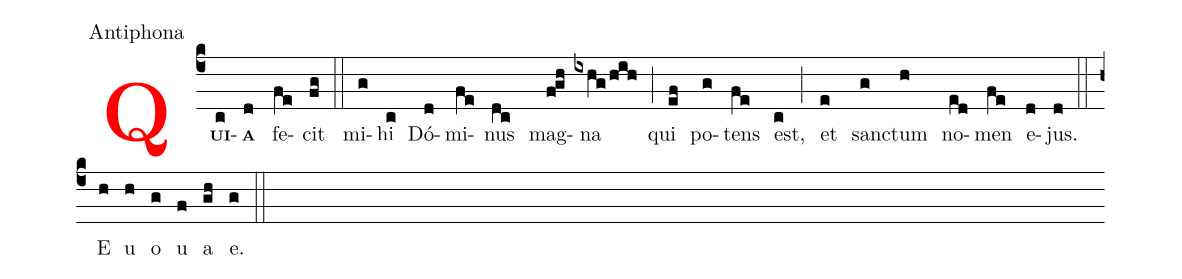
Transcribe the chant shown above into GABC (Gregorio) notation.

office-part: Antiphona;
%%
<v>\bf\textcolor{red}{Q}</v><v>\bf\scriptsize{UI}</v>(c4c)<v>\bf\scriptsize{A}</v>(d) fe(fe)cit(fg) (::)
mi(g)hi(c) Dó(d)mi(fe)nus(dc) mag(f!gh)na(ixhg/hih) (;) qui(ef) po(g)tens(fe) est,(c) (;) et(e) sanc(g)tum(h) no(ed)men(fe) e(d)jus.(d) (::) (z) E(h) u(h) o(g) u(f) a(gh) e.(g) (::)
